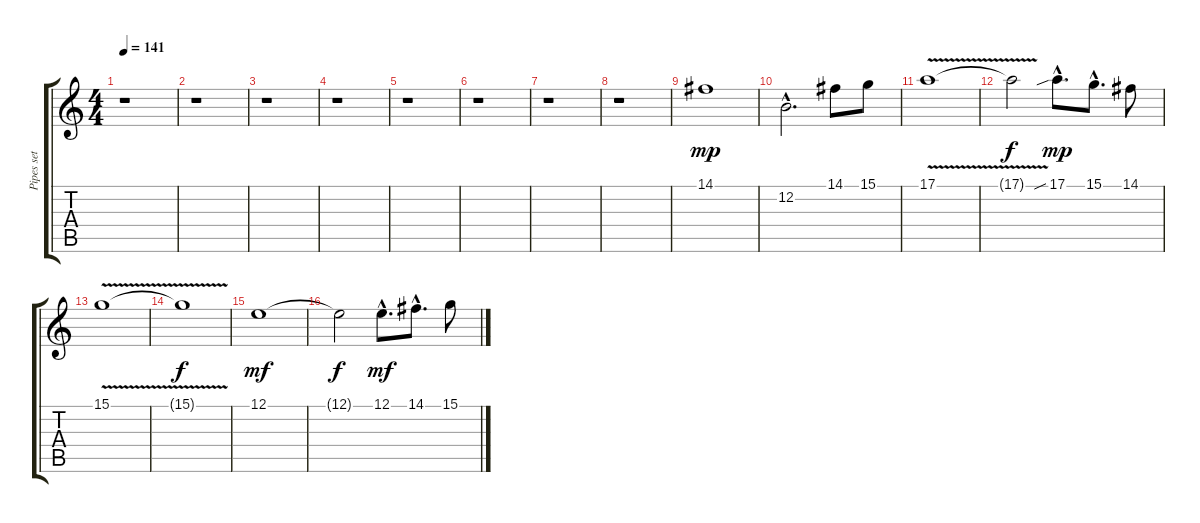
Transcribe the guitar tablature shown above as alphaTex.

\track ("Pipes set" "Pipes set") {instrument piccolo}
\staff {score tabs}
\tuning (E4 B3 G3 D3 A2 E2) {hide}
\ts (4 4)
\tempo 141
\clef g2
\ks c
r.1{dy f} |
r.1 |
r.1 |
r.1 |
r.1 |
r.1 |
r.1 |
r.1 |
14.1.1{dy mp volume 10 instrument whistle} |
12.2{hac}.2{d} 14.1.8 15.1.8 |
17.1{v}.1 |
17.1{t}.2{dy f} 17.1{sib hac}.8{d dy mp} 15.1{hac}.8{d} 14.1.8 |
15.1{v}.1 |
15.1{t}.1{dy f} |
12.1.1{dy mf instrument whistle} |
12.1{t}.2{dy f} 12.1{hac}.8{d dy mf} 14.1{hac}.8{d} 15.1.8
